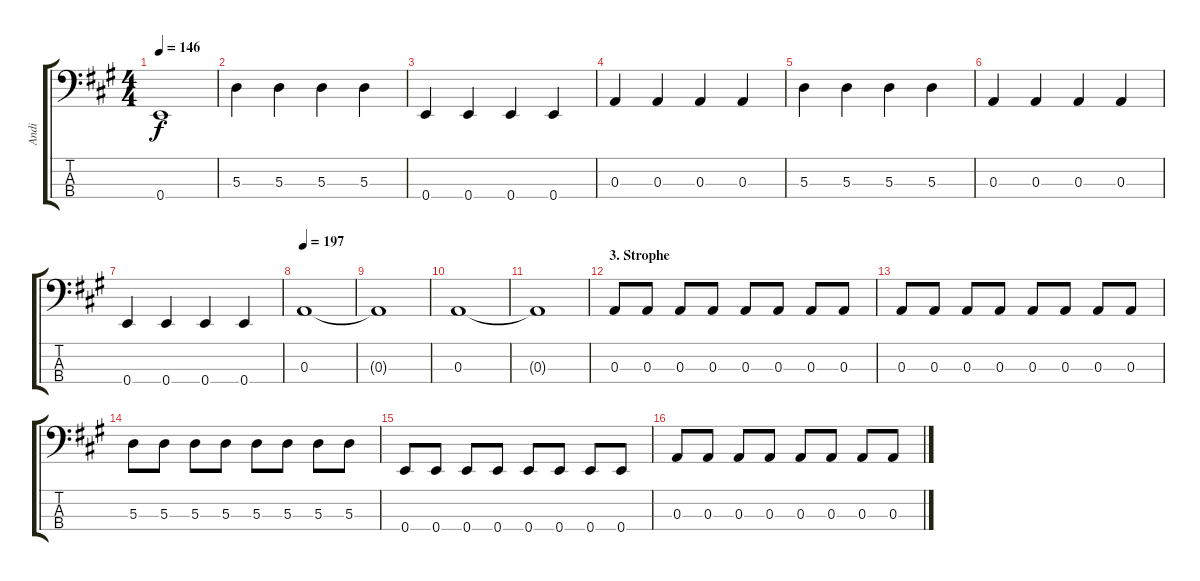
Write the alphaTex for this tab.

\track ("Andi" "Andi") {instrument electricbasspick}
\staff {score tabs}
\tuning (G2 D2 A1 E1) {hide}
\ts (4 4)
\tempo 146
\clef f4
\ks a
0.4.1{dy f} |
5.3.4 5.3.4 5.3.4 5.3.4 |
0.4.4 0.4.4 0.4.4 0.4.4 |
0.3.4 0.3.4 0.3.4 0.3.4 |
5.3.4 5.3.4 5.3.4 5.3.4 |
0.3.4 0.3.4 0.3.4 0.3.4 |
0.4.4 0.4.4 0.4.4 0.4.4 |
\tempo 197
0.3.1 |
0.3{t}.1 |
0.3.1 |
0.3{t}.1 |
\section ("" "3. Strophe")
0.3.8 0.3.8 0.3.8 0.3.8 0.3.8 0.3.8 0.3.8 0.3.8 |
0.3.8 0.3.8 0.3.8 0.3.8 0.3.8 0.3.8 0.3.8 0.3.8 |
5.3.8 5.3.8 5.3.8 5.3.8 5.3.8 5.3.8 5.3.8 5.3.8 |
0.4.8 0.4.8 0.4.8 0.4.8 0.4.8 0.4.8 0.4.8 0.4.8 |
0.3.8 0.3.8 0.3.8 0.3.8 0.3.8 0.3.8 0.3.8 0.3.8
